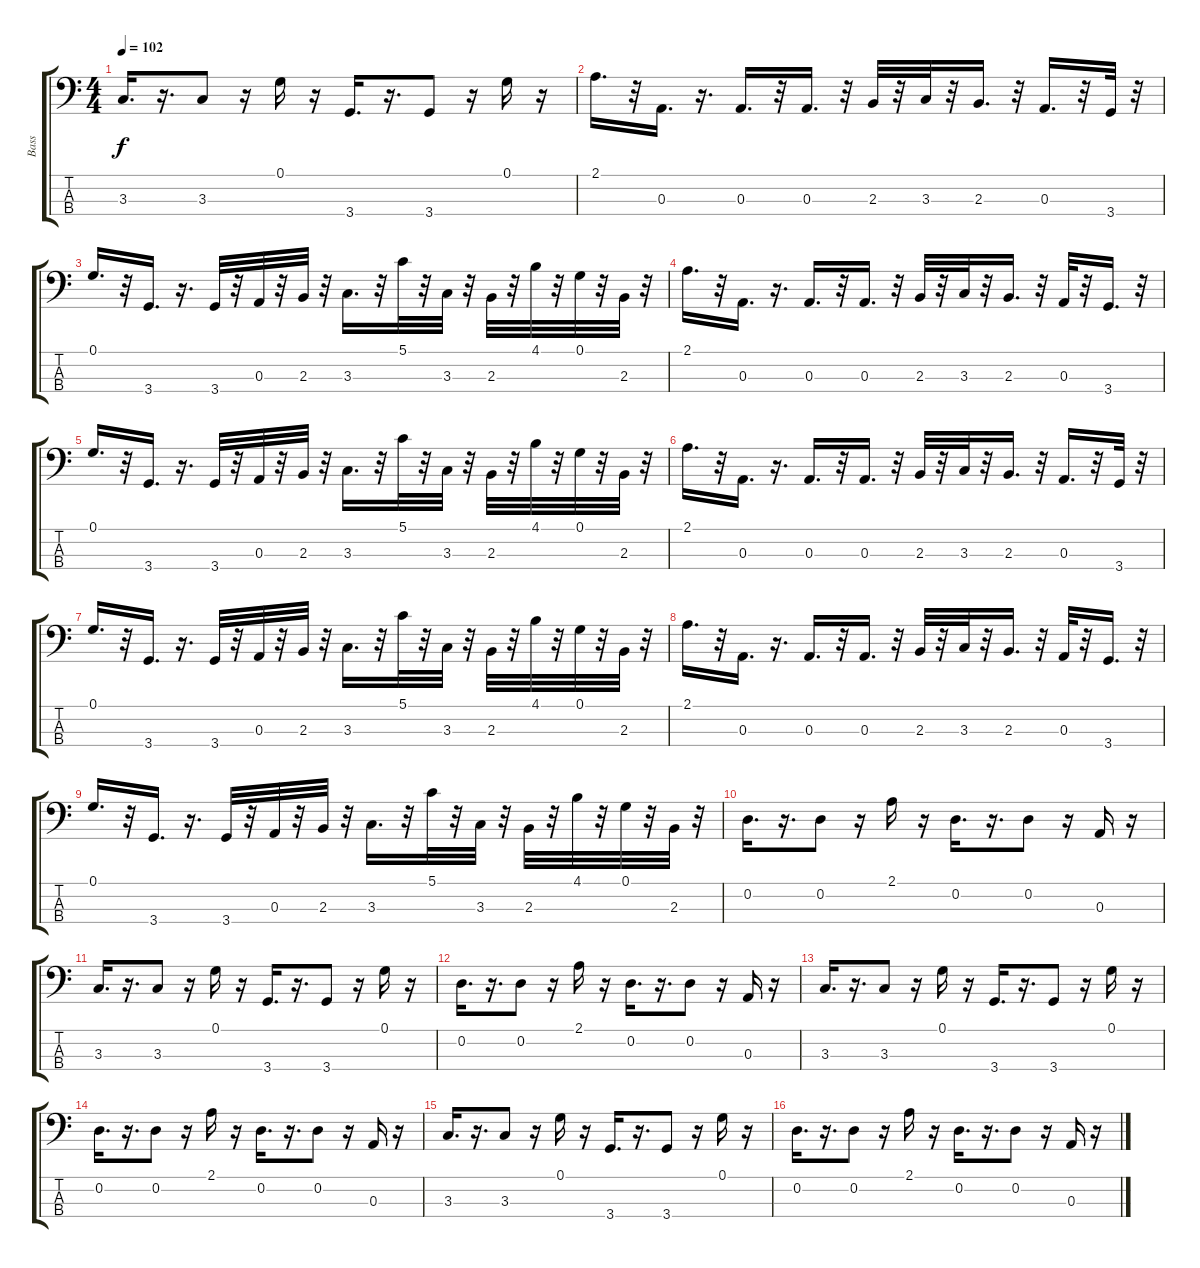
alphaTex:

\track ("Bass" "Bass") {instrument synthbass1}
\staff {score tabs}
\tuning (G2 D2 A1 E1) {hide}
\ts (4 4)
\tempo 102
\clef f4
\ks c
3.3.16{d dy f} r.16{d} 3.3.8 r.16 0.1.16 r.16 3.4.16{d} r.16{d} 3.4.8 r.16 0.1.16 r.16 |
2.1.16{d} r.32 0.3.16{d} r.16{d} 0.3.16{d} r.32 0.3.16{d} r.32 2.3.32 r.32 3.3.32 r.32 2.3.16{d} r.32 0.3.16{d} r.32 3.4.32 r.32 |
0.1.16{d} r.32 3.4.16{d} r.16{d} 3.4.32 r.32 0.3.32 r.32 2.3.32 r.32 3.3.16{d} r.32 5.1.32 r.32 3.3.32 r.32 2.3.32 r.32 4.1.32 r.32 0.1.32 r.32 2.3.32 r.32 |
2.1.16{d} r.32 0.3.16{d} r.16{d} 0.3.16{d} r.32 0.3.16{d} r.32 2.3.32 r.32 3.3.32 r.32 2.3.16{d} r.32 0.3.32 r.32 3.4.16{d} r.32 |
0.1.16{d} r.32 3.4.16{d} r.16{d} 3.4.32 r.32 0.3.32 r.32 2.3.32 r.32 3.3.16{d} r.32 5.1.32 r.32 3.3.32 r.32 2.3.32 r.32 4.1.32 r.32 0.1.32 r.32 2.3.32 r.32 |
2.1.16{d} r.32 0.3.16{d} r.16{d} 0.3.16{d} r.32 0.3.16{d} r.32 2.3.32 r.32 3.3.32 r.32 2.3.16{d} r.32 0.3.16{d} r.32 3.4.32 r.32 |
0.1.16{d} r.32 3.4.16{d} r.16{d} 3.4.32 r.32 0.3.32 r.32 2.3.32 r.32 3.3.16{d} r.32 5.1.32 r.32 3.3.32 r.32 2.3.32 r.32 4.1.32 r.32 0.1.32 r.32 2.3.32 r.32 |
2.1.16{d} r.32 0.3.16{d} r.16{d} 0.3.16{d} r.32 0.3.16{d} r.32 2.3.32 r.32 3.3.32 r.32 2.3.16{d} r.32 0.3.32 r.32 3.4.16{d} r.32 |
0.1.16{d} r.32 3.4.16{d} r.16{d} 3.4.32 r.32 0.3.32 r.32 2.3.32 r.32 3.3.16{d} r.32 5.1.32 r.32 3.3.32 r.32 2.3.32 r.32 4.1.32 r.32 0.1.32 r.32 2.3.32 r.32 |
0.2.16{d} r.16{d} 0.2.8 r.16 2.1.16 r.16 0.2.16{d} r.16{d} 0.2.8 r.16 0.3.16 r.16 |
3.3.16{d} r.16{d} 3.3.8 r.16 0.1.16 r.16 3.4.16{d} r.16{d} 3.4.8 r.16 0.1.16 r.16 |
0.2.16{d} r.16{d} 0.2.8 r.16 2.1.16 r.16 0.2.16{d} r.16{d} 0.2.8 r.16 0.3.16 r.16 |
3.3.16{d} r.16{d} 3.3.8 r.16 0.1.16 r.16 3.4.16{d} r.16{d} 3.4.8 r.16 0.1.16 r.16 |
0.2.16{d} r.16{d} 0.2.8 r.16 2.1.16 r.16 0.2.16{d} r.16{d} 0.2.8 r.16 0.3.16 r.16 |
3.3.16{d} r.16{d} 3.3.8 r.16 0.1.16 r.16 3.4.16{d} r.16{d} 3.4.8 r.16 0.1.16 r.16 |
0.2.16{d} r.16{d} 0.2.8 r.16 2.1.16 r.16 0.2.16{d} r.16{d} 0.2.8 r.16 0.3.16 r.16
